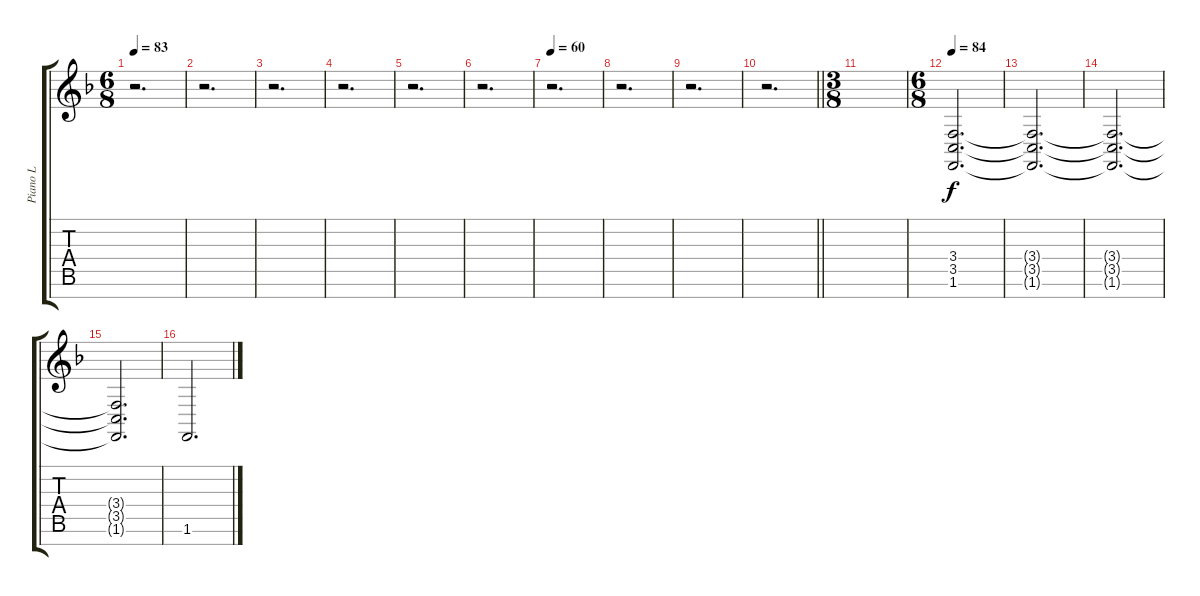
\track ("Piano L" "Piano L") {instrument acousticgrandpiano}
\staff {score tabs}
\tuning (E4 B3 G3 D3 A2 E2 B1) {hide}
\ts (6 8)
\tempo 83
\clef g2
\ks f
r.2{d dy f} |
r.2{d} |
r.2{d} |
r.2{d} |
r.2{d} |
r.2{d} |
\tempo 60
r.2{d} |
r.2{d} |
r.2{d} |
\barLineRight lightlight
r.2{d} |
\ts (3 8)
|
\ts (6 8)
\tempo 84
(3.4 3.5 1.6).2{d} |
(3.4{t} 3.5{t} 1.6{t}).2{d} |
(3.4{t} 3.5{t} 1.6{t}).2{d} |
(3.4{t} 3.5{t} 1.6{t}).2{d} |
1.6.2{d}
